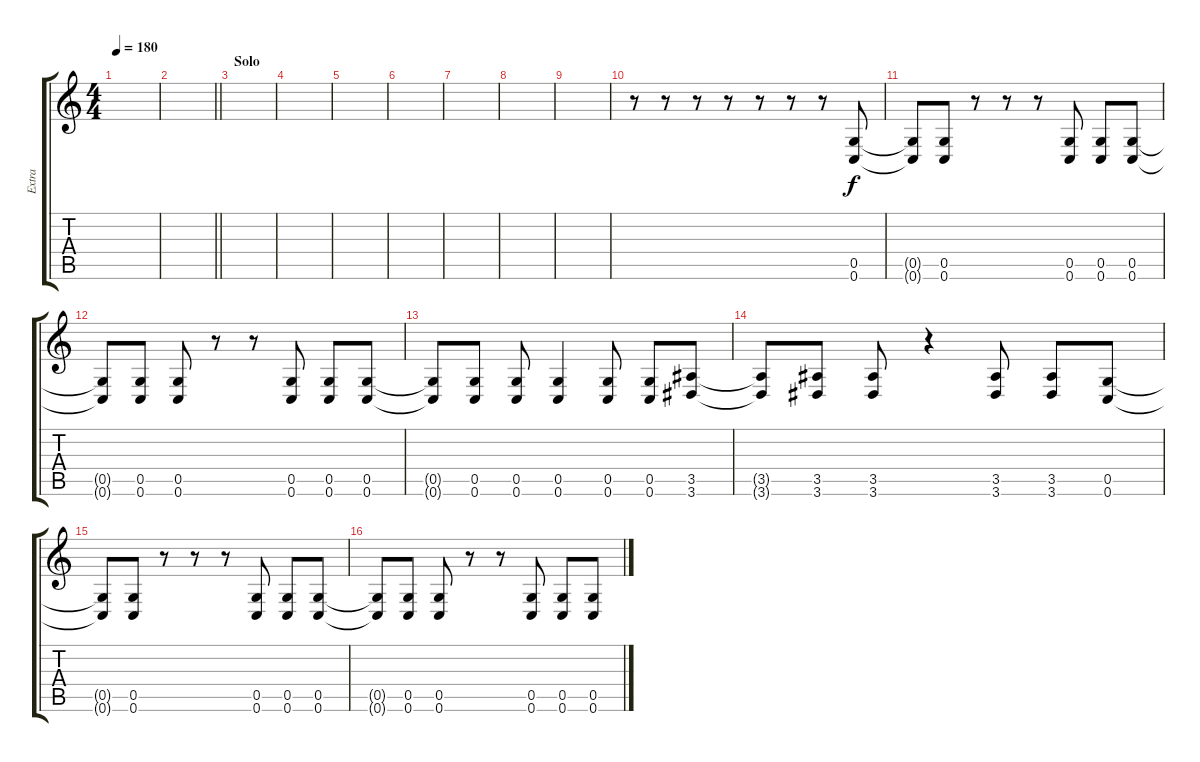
\track ("Extra" "Extra") {instrument distortionguitar}
\staff {score tabs}
\tuning (D4 A3 F3 C3 G2 C2) {hide}
\ts (4 4)
\tempo 180
\clef g2
\ks c
|
\barLineRight lightlight
|
\section ("" "Solo")
|
|
|
|
|
|
|
r.8 r.8 r.8 r.8 r.8 r.8 r.8 (0.5 0.6).8 |
(0.5{t} 0.6{t}).8 (0.5 0.6).8 r.8 r.8 r.8 (0.5 0.6).8 (0.5 0.6).8 (0.5 0.6).8 |
(0.5{t} 0.6{t}).8 (0.5 0.6).8 (0.5 0.6).8 r.8 r.8 (0.5 0.6).8 (0.5 0.6).8 (0.5 0.6).8 |
(0.5{t} 0.6{t}).8 (0.5 0.6).8 (0.5 0.6).8 (0.5 0.6).4 (0.5 0.6).8 (0.5 0.6).8 (3.5 3.6).8 |
(3.5{t} 3.6{t}).8 (3.5 3.6).8 (3.5 3.6).8 r.4 (3.5 3.6).8 (3.5 3.6).8 (0.5 0.6).8 |
(0.5{t} 0.6{t}).8 (0.5 0.6).8 r.8 r.8 r.8 (0.5 0.6).8 (0.5 0.6).8 (0.5 0.6).8 |
(0.5{t} 0.6{t}).8 (0.5 0.6).8 (0.5 0.6).8 r.8 r.8 (0.5 0.6).8 (0.5 0.6).8 (0.5 0.6).8
